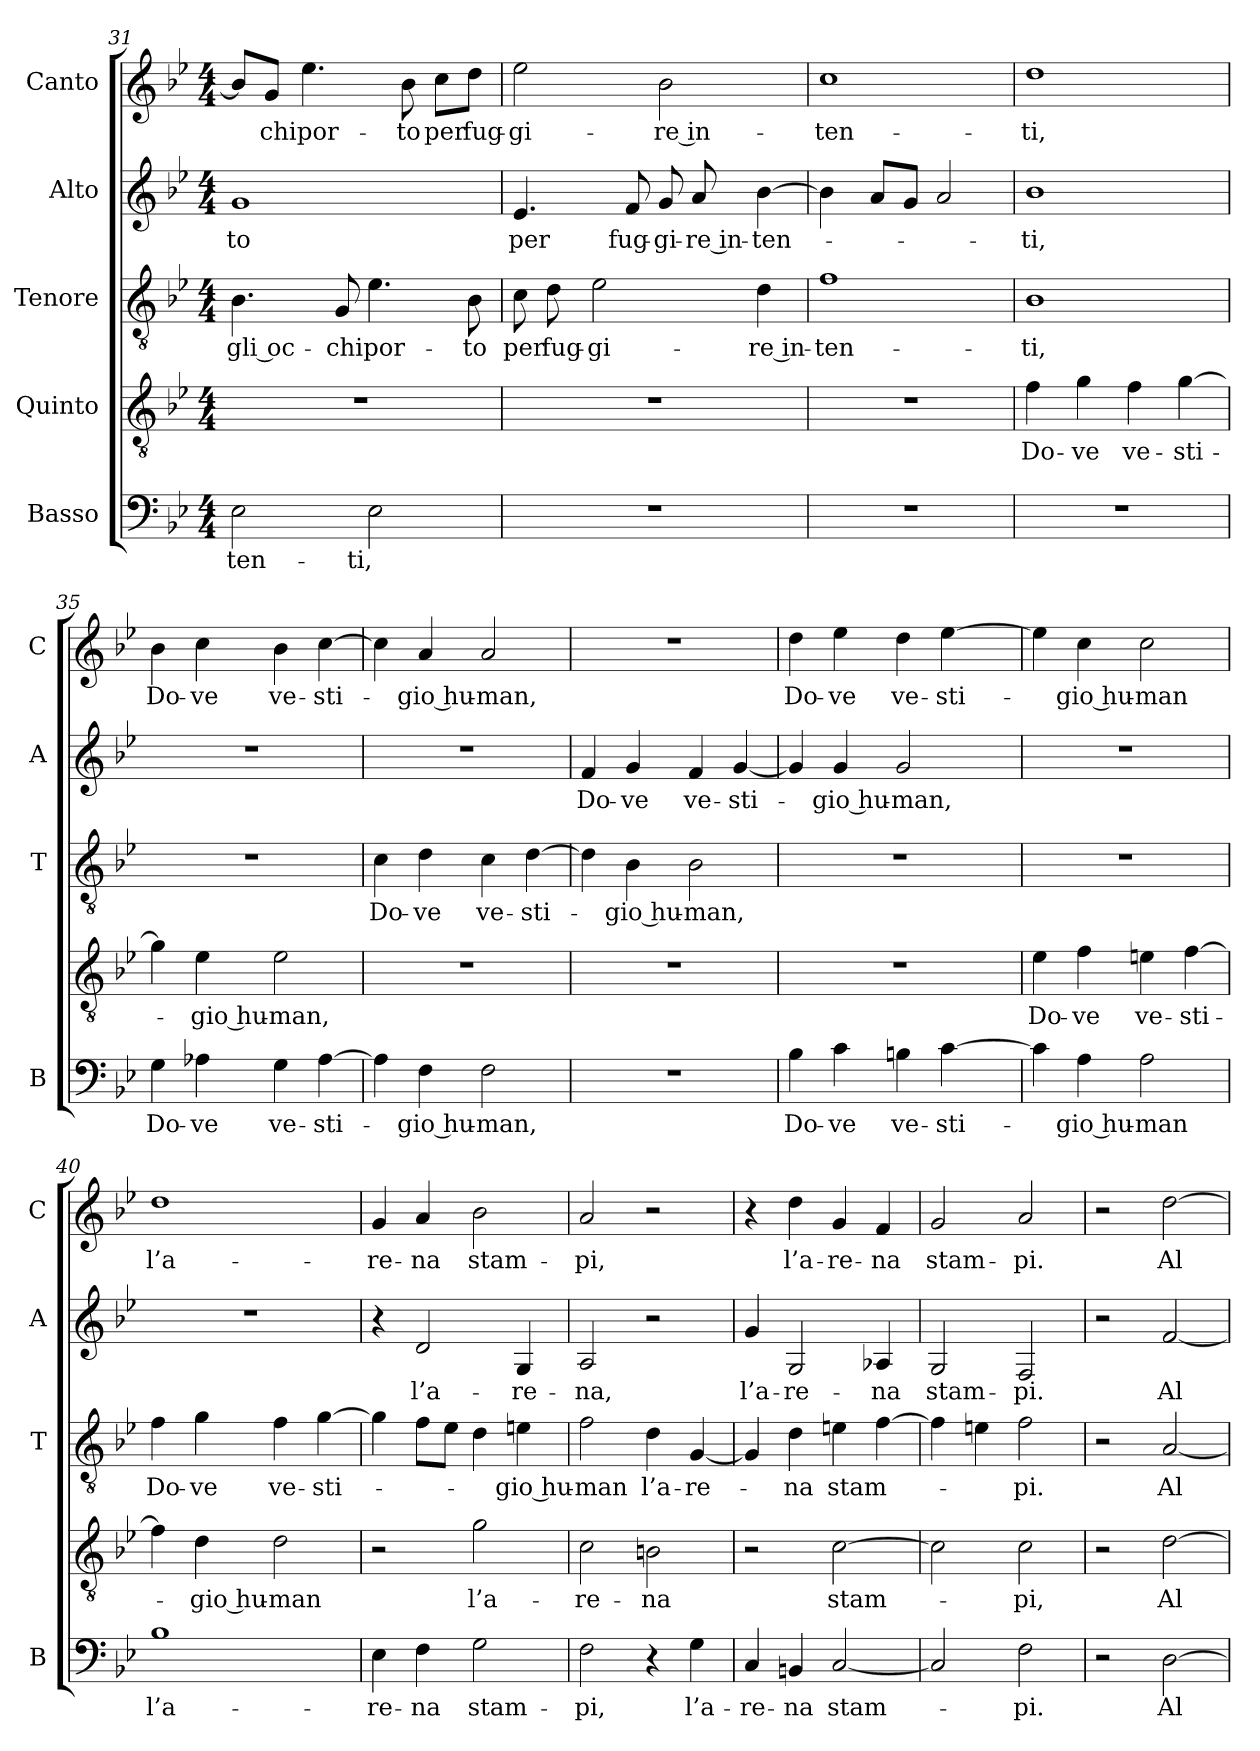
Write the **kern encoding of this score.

**kern	**text	**kern	**text	**kern	**text	**kern	**text	**kern	**text
*part5	*part5	*part4	*part4	*part3	*part3	*part2	*part2	*part1	*part1
*staff5	*staff5	*staff4	*staff4	*staff3	*staff3	*staff2	*staff2	*staff1	*staff1
*I"Basso	*	*I"Quinto	*	*I"Tenore	*	*I"Alto	*	*I"Canto	*
*I'B	*	*	*	*I'T	*	*I'A	*	*I'C	*
!!LO:LB:g=z
*clefF4	*	*clefGv2	*	*clefGv2	*	*clefG2	*	*clefG2	*
*k[b-e-]	*	*k[b-e-]	*	*k[b-e-]	*	*k[b-e-]	*	*k[b-e-]	*
*B-:	*	*B-:	*	*B-:	*	*B-:	*	*B-:	*
*M4/4	*	*M4/4	*	*M4/4	*	*M4/4	*	*M4/4	*
=31	=31	=31	=31	=31	=31	=31	=31	=31	=31
!	!LO:LY:b	!	!	!	!LO:LY:b	!	!LO:LY:b	!	!
2E-\	-ten-	1r	.	4.B-\	gli oc-	1g	-to	8b-/L]	.
!	!	!	!	!	!	!	!	!	!LO:LY:b
.	.	.	.	.	.	.	.	8g/J	-chi
!	!	!	!	!	!	!	!	!	!LO:LY:b
.	.	.	.	.	.	.	.	4.ee-\	por-
!	!	!	!	!	!LO:LY:b	!	!	!	!
.	.	.	.	8G/	-chi	.	.	.	.
!	!LO:LY:b	!	!	!	!LO:LY:b	!	!	!	!
2E-\	-ti,	.	.	4.e-\	por-	.	.	.	.
!	!	!	!	!	!	!	!	!	!LO:LY:b
.	.	.	.	.	.	.	.	8b-\	-to
!	!	!	!	!	!	!	!	!	!LO:LY:b
.	.	.	.	.	.	.	.	8cc\L	per
!	!	!	!	!	!LO:LY:b	!	!	!	!LO:LY:b
.	.	.	.	8B-\	-to	.	.	8dd\J	fug-
=32	=32	=32	=32	=32	=32	=32	=32	=32	=32
!	!	!	!	!	!LO:LY:b	!	!LO:LY:b	!	!LO:LY:b
1r	.	1r	.	8c\	per	4.e-/	per	2ee-\	-gi-
!	!	!	!	!	!LO:LY:b	!	!	!	!
.	.	.	.	8d\	fug-	.	.	.	.
!	!	!	!	!	!LO:LY:b	!	!	!	!
.	.	.	.	2e-\	-gi-	.	.	.	.
!	!	!	!	!	!	!	!LO:LY:b	!	!
.	.	.	.	.	.	8f/	fug-	.	.
!	!	!	!	!	!	!	!LO:LY:b	!	!LO:LY:b
.	.	.	.	.	.	8g/	-gi-	2b-\	-re in-
!	!	!	!	!	!	!	!LO:LY:b	!	!
.	.	.	.	.	.	8a/	-re in-	.	.
!	!	!	!	!	!LO:LY:b	!	!LO:LY:b	!	!
.	.	.	.	4d\	-re in-	[4b-\	-ten-	.	.
=33	=33	=33	=33	=33	=33	=33	=33	=33	=33
!	!	!	!	!	!LO:LY:b	!	!	!	!LO:LY:b
1r	.	1r	.	1f	-ten-	4b-\]	.	1cc	-ten-
.	.	.	.	.	.	8a/L	.	.	.
.	.	.	.	.	.	8g/J	.	.	.
.	.	.	.	.	.	2a/	.	.	.
=34	=34	=34	=34	=34	=34	=34	=34	=34	=34
!	!	!	!LO:LY:b	!	!LO:LY:b	!	!LO:LY:b	!	!LO:LY:b
1r	.	4f\	Do-	1B-	-ti,	1b-	-ti,	1dd	-ti,
!	!	!	!LO:LY:b	!	!	!	!	!	!
.	.	4g\	-ve	.	.	.	.	.	.
!	!	!	!LO:LY:b	!	!	!	!	!	!
.	.	4f\	ve-	.	.	.	.	.	.
!	!	!	!LO:LY:b	!	!	!	!	!	!
.	.	[4g\	-sti-	.	.	.	.	.	.
=35	=35	=35	=35	=35	=35	=35	=35	=35	=35
!	!LO:LY:b	!	!	!	!	!	!	!	!LO:LY:b
4G\	Do-	4g\]	.	1r	.	1r	.	4b-\	Do-
!	!LO:LY:b	!	!LO:LY:b	!	!	!	!	!	!LO:LY:b
4A-X\	-ve	4e-\	-gio hu-	.	.	.	.	4cc\	-ve
!	!LO:LY:b	!	!LO:LY:b	!	!	!	!	!	!LO:LY:b
4G\	ve-	2e-\	-man,	.	.	.	.	4b-\	ve-
!	!LO:LY:b	!	!	!	!	!	!	!	!LO:LY:b
[4A-\	-sti-	.	.	.	.	.	.	[4cc\	-sti-
=36	=36	=36	=36	=36	=36	=36	=36	=36	=36
!	!	!	!	!	!LO:LY:b	!	!	!	!
4A-\]	.	1r	.	4c\	Do-	1r	.	4cc\]	.
!	!LO:LY:b	!	!	!	!LO:LY:b	!	!	!	!LO:LY:b
4F\	-gio hu-	.	.	4d\	-ve	.	.	4a/	-gio hu-
!	!LO:LY:b	!	!	!	!LO:LY:b	!	!	!	!LO:LY:b
2F\	-man,	.	.	4c\	ve-	.	.	2a/	-man,
!	!	!	!	!	!LO:LY:b	!	!	!	!
.	.	.	.	[4d\	-sti-	.	.	.	.
=37	=37	=37	=37	=37	=37	=37	=37	=37	=37
!	!	!	!	!	!	!	!LO:LY:b	!	!
1r	.	1r	.	4d\]	.	4f/	Do-	1r	.
!	!	!	!	!	!LO:LY:b	!	!LO:LY:b	!	!
.	.	.	.	4B-\	-gio hu-	4g/	-ve	.	.
!	!	!	!	!	!LO:LY:b	!	!LO:LY:b	!	!
.	.	.	.	2B-\	-man,	4f/	ve-	.	.
!	!	!	!	!	!	!	!LO:LY:b	!	!
.	.	.	.	.	.	[4g/	-sti-	.	.
!!LO:LB:g=z
=38	=38	=38	=38	=38	=38	=38	=38	=38	=38
!	!LO:LY:b	!	!	!	!	!	!	!	!LO:LY:b
4B-\	Do-	1r	.	1r	.	4g/]	.	4dd\	Do-
!	!LO:LY:b	!	!	!	!	!	!LO:LY:b	!	!LO:LY:b
4c\	-ve	.	.	.	.	4g/	-gio hu-	4ee-\	-ve
!	!LO:LY:b	!	!	!	!	!	!LO:LY:b	!	!LO:LY:b
4Bn\	ve-	.	.	.	.	2g/	-man,	4dd\	ve-
!	!LO:LY:b	!	!	!	!	!	!	!	!LO:LY:b
[4c\	-sti-	.	.	.	.	.	.	[4ee-\	-sti-
=39	=39	=39	=39	=39	=39	=39	=39	=39	=39
!	!	!	!LO:LY:b	!	!	!	!	!	!
4c\]	.	4e-\	Do-	1r	.	1r	.	4ee-\]	.
!	!LO:LY:b	!	!LO:LY:b	!	!	!	!	!	!LO:LY:b
4A\	-gio hu-	4f\	-ve	.	.	.	.	4cc\	-gio hu-
!	!LO:LY:b	!	!LO:LY:b	!	!	!	!	!	!LO:LY:b
2A\	-man	4en\	ve-	.	.	.	.	2cc\	-man
!	!	!	!LO:LY:b	!	!	!	!	!	!
.	.	[4f\	-sti-	.	.	.	.	.	.
=40	=40	=40	=40	=40	=40	=40	=40	=40	=40
!	!LO:LY:b	!	!	!	!LO:LY:b	!	!	!	!LO:LY:b
1B-	l’a-	4f\]	.	4f\	Do-	1r	.	1dd	l’a-
!	!	!	!LO:LY:b	!	!LO:LY:b	!	!	!	!
.	.	4d\	-gio hu-	4g\	-ve	.	.	.	.
!	!	!	!LO:LY:b	!	!LO:LY:b	!	!	!	!
.	.	2d\	-man	4f\	ve-	.	.	.	.
!	!	!	!	!	!LO:LY:b	!	!	!	!
.	.	.	.	[4g\	-sti-	.	.	.	.
=41	=41	=41	=41	=41	=41	=41	=41	=41	=41
!	!LO:LY:b	!	!	!	!	!	!	!	!LO:LY:b
4E-\	-re-	2r	.	4g\]	.	4r	.	4g/	-re-
!	!LO:LY:b	!	!	!	!	!	!LO:LY:b	!	!LO:LY:b
4F\	-na	.	.	8f\L	.	2d/	l’a-	4a/	-na
.	.	.	.	8e-\J	.	.	.	.	.
!	!LO:LY:b	!	!LO:LY:b	!	!	!	!	!	!LO:LY:b
2G\	stam-	2g\	l’a-	4d\	.	.	.	2b-\	stam-
!	!	!	!	!	!LO:LY:b	!	!LO:LY:b	!	!
.	.	.	.	4en\	-gio hu-	4G/	-re-	.	.
=42	=42	=42	=42	=42	=42	=42	=42	=42	=42
!	!LO:LY:b	!	!LO:LY:b	!	!LO:LY:b	!	!LO:LY:b	!	!LO:LY:b
2F\	-pi,	2c\	-re-	2f\	-man	2A/	-na,	2a/	-pi,
!	!	!	!LO:LY:b	!	!LO:LY:b	!	!	!	!
4r	.	2Bn\	-na	4d\	l’a-	2r	.	2r	.
!	!LO:LY:b	!	!	!	!LO:LY:b	!	!	!	!
4G\	l’a-	.	.	[4G/	-re-	.	.	.	.
=43	=43	=43	=43	=43	=43	=43	=43	=43	=43
!	!LO:LY:b	!	!	!	!	!	!LO:LY:b	!	!
4C/	-re-	2r	.	4G/]	.	4g/	l’a-	4r	.
!	!LO:LY:b	!	!	!	!LO:LY:b	!	!LO:LY:b	!	!LO:LY:b
4BBn/	-na	.	.	4d\	-na	2G/	-re-	4dd\	l’a-
!	!LO:LY:b	!	!LO:LY:b	!	!LO:LY:b	!	!	!	!LO:LY:b
[2C/	stam-	[2c\	stam-	4en\	stam-	.	.	4g/	-re-
!	!	!	!	!	!	!	!LO:LY:b	!	!LO:LY:b
.	.	.	.	[4f\	.	4A-X/	-na	4f/	-na
=44	=44	=44	=44	=44	=44	=44	=44	=44	=44
!	!	!	!	!	!	!	!LO:LY:b	!	!LO:LY:b
2C/]	.	2c\]	.	4f\]	.	2G/	stam-	2g/	stam-
.	.	.	.	4en\	.	.	.	.	.
!	!LO:LY:b	!	!LO:LY:b	!	!LO:LY:b	!	!LO:LY:b	!	!LO:LY:b
2F\	-pi.	2c\	-pi,	2f\	-pi.	2F/	-pi.	2a/	-pi.
=45	=45	=45	=45	=45	=45	=45	=45	=45	=45
2r	.	2r	.	2r	.	2r	.	2r	.
!	!LO:LY:b	!	!LO:LY:b	!	!LO:LY:b	!	!LO:LY:b	!	!LO:LY:b
[2D\	Al-	[2d\	Al-	[2A/	Al-	[2f/	Al-	[2dd\	Al-
=	=	=	=	=	=	=	=	=	=
*-	*-	*-	*-	*-	*-	*-	*-	*-	*-
